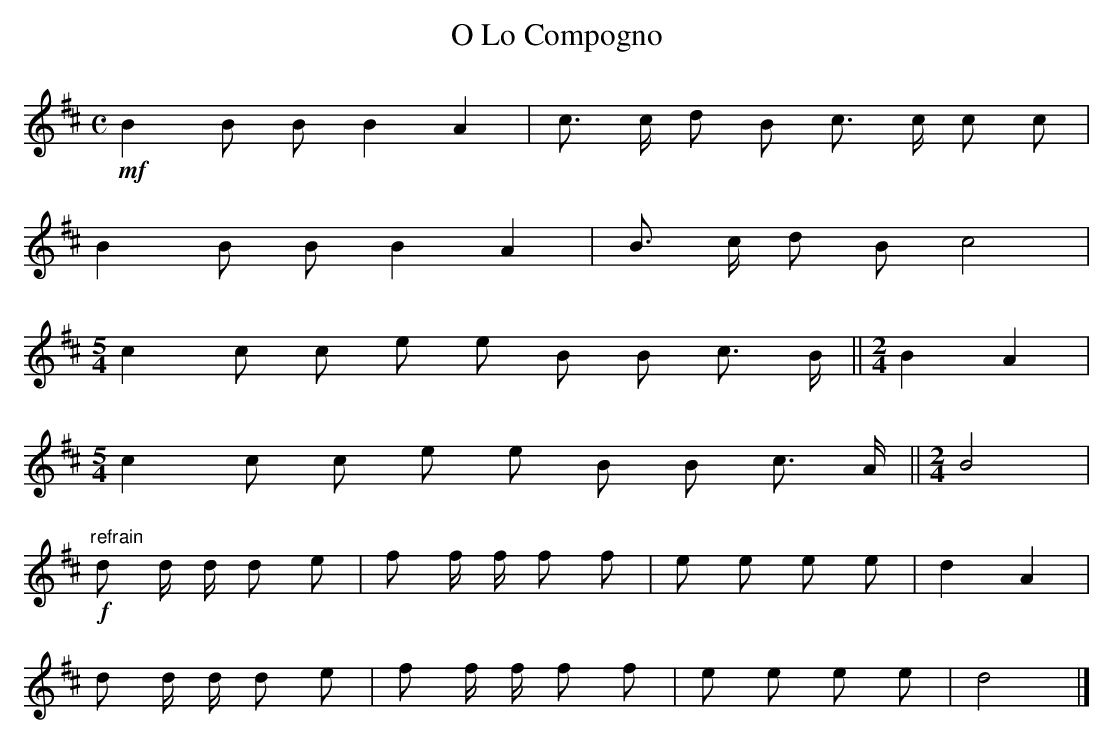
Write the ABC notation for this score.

X:1
T:O Lo Compogno
M:C
L:1/8
K:D
!mf!B2 B B B2 A2 | c > c d B c > c c c |
B2 B B B2 A2 | B > c d B c4 |
[M:5/4]c2 c c e e B B c > B ||[M:2/4] B2 A2 |
[M:5/4]c2 c c e e B B c > A ||[M:2/4] B4 |
"refrain"!f!d d/ d/ d e | f f/ f/ f f | e e e e | d2 A2 |
 d d/ d/ d e | f f/ f/ f f | e e e e | d4 |]
